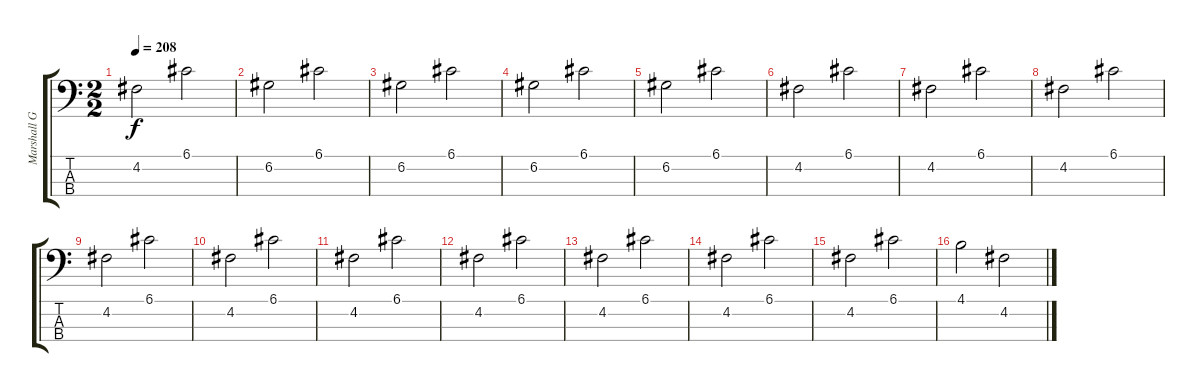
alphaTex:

\track ("Marshall Grant" "Marshall G") {instrument electricbassfinger}
\staff {score tabs}
\tuning (G2 D2 A1 E1) {hide}
\ts (2 2)
\tempo 208
\clef f4
\ks c
4.2.2{dy f} 6.1.2 |
6.2.2 6.1.2 |
6.2.2 6.1.2 |
6.2.2 6.1.2 |
6.2.2 6.1.2 |
4.2.2 6.1.2 |
4.2.2 6.1.2 |
4.2.2 6.1.2 |
4.2.2 6.1.2 |
4.2.2 6.1.2 |
4.2.2 6.1.2 |
4.2.2 6.1.2 |
4.2.2 6.1.2 |
4.2.2 6.1.2 |
4.2.2 6.1.2 |
4.1.2 4.2.2
